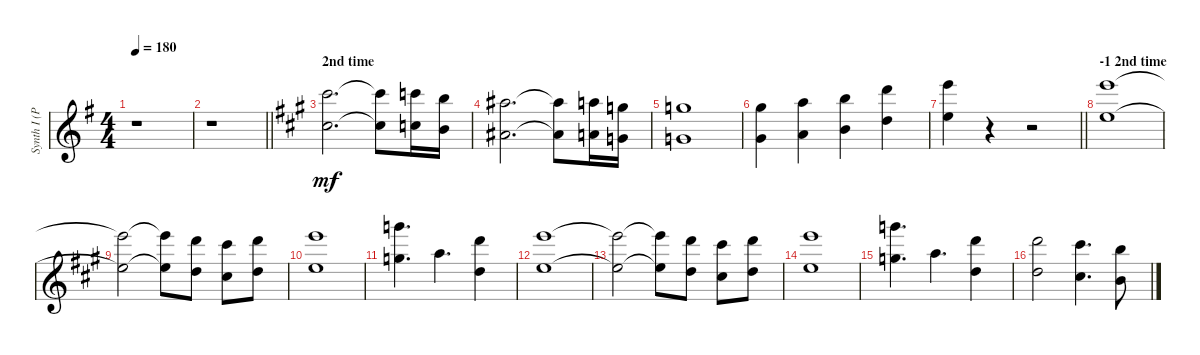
\track ("Synth I (Pad)" "Synth I (P") {instrument pad2warm}
\staff {score}
\tuning (E4 B3 G3 D3 A2 E2 B1) {hide}
\ts (4 4)
\tempo 180
\clef g2
\ks g
r.1{dy mf} |
\barLineRight lightlight
r.1 |
\section ("" "2nd time")
\ks a
(21.1 14.2).2{d} (21.1{t} 14.2{t}).8 (8.1 25.2).16 (7.1 24.2).16 |
(18.1 11.2).2{d} (18.1{t} 11.2{t}).8 (17.1 10.2).16 (15.1 8.2).16 |
(3.1 20.2).1 |
(16.1 9.2).4 (17.1 10.2).4 (19.1 12.2).4 (22.1 15.2).4 |
\barLineRight lightlight
(24.1 17.2).4 r.4 r.2 |
\section ("" "-1 2nd time")
(12.1 29.2).1 |
(12.1{t} 29.2{t}).2 (12.1{t} 29.2{t}).8 (22.1 15.2).8 (21.1 14.2).8 (22.1 15.2).8 |
(12.1 29.2).1 |
(27.1 20.2).4{d} 17.1.4{d} (22.1 15.2).4 |
(12.1 29.2).1 |
(12.1{t} 29.2{t}).2 (12.1{t} 29.2{t}).8 (22.1 15.2).8 (21.1 14.2).8 (22.1 15.2).8 |
(12.1 29.2).1 |
(27.1 20.2).4{d} 17.1.4{d} (22.1 15.2).4 |
(22.1 15.2).2 (9.1 26.2).4{d} (19.1 12.2).8
